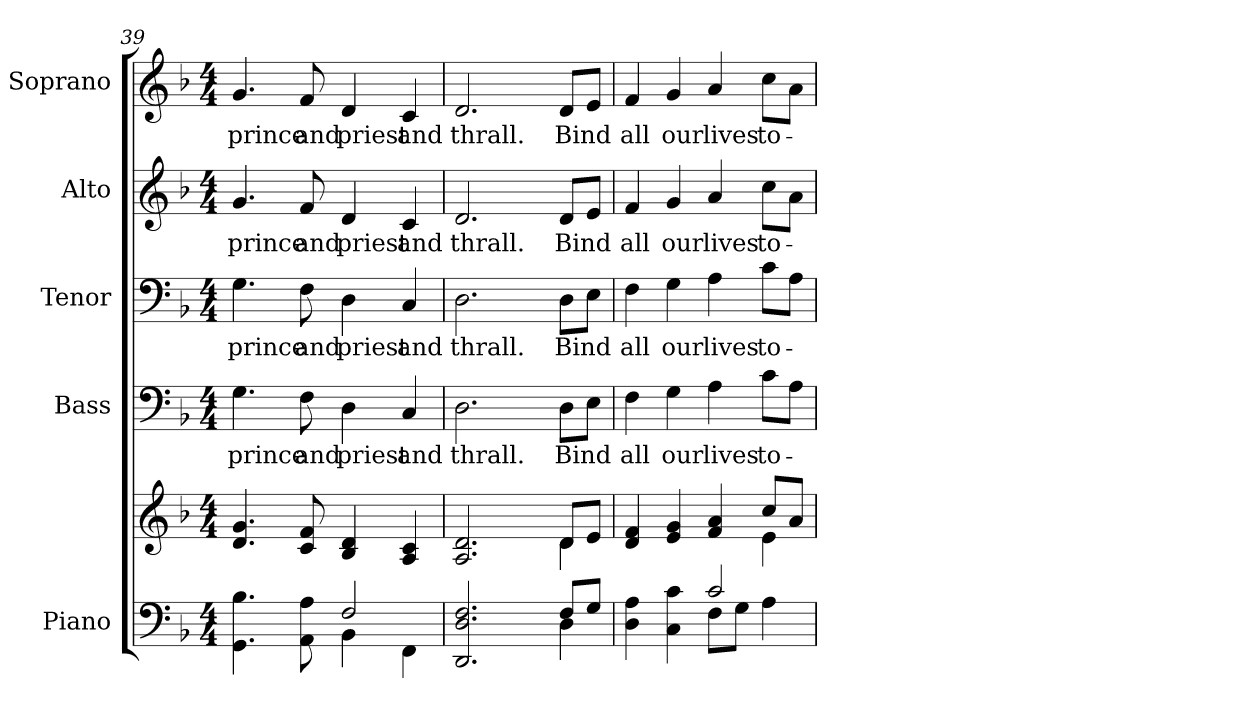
**kern	**kern	**kern	**text	**kern	**text	**kern	**text	**kern	**text
*part5	*part5	*part4	*part4	*part3	*part3	*part2	*part2	*part1	*part1
*staff6	*staff5	*staff4	*staff4	*staff3	*staff3	*staff2	*staff2	*staff1	*staff1
*I"Piano	*	*I"Bass	*	*I"Tenor	*	*I"Alto	*	*I"Soprano	*
*I'Pno.	*	*I'B.	*	*I'T.	*	*I'A.	*	*I'S.	*
!!LO:LB:g=z
*clefF4	*clefG2	*clefF4	*	*clefF4	*	*clefG2	*	*clefG2	*
*k[b-]	*k[b-]	*k[b-]	*	*k[b-]	*	*k[b-]	*	*k[b-]	*
*F:	*F:	*F:	*	*F:	*	*F:	*	*F:	*
*M4/4	*M4/4	*M4/4	*	*M4/4	*	*M4/4	*	*M4/4	*
=39	=39	=39	=39	=39	=39	=39	=39	=39	=39
*^	*	*	*	*	*	*	*	*	*
!	!	!	!	!LO:LY:b:color=#000000	!	!	!	!	!	!
!	!	!	!	!	!	!LO:LY:b:color=#000000	!	!	!	!
!	!	!	!	!	!	!	!	!LO:LY:b:color=#000000	!	!
!	!	!	!	!	!	!	!	!	!	!LO:LY:b:color=#000000
4.GGi\ 4.B-i	2ryy	4.di/ 4.gi	4.Gi\	prince	4.Gi\	prince	4.gi/	prince	4.gi/	prince
!	!	!	!	!LO:LY:b:color=#000000	!	!	!	!	!	!
!	!	!	!	!	!	!LO:LY:b:color=#000000	!	!	!	!
!	!	!	!	!	!	!	!	!LO:LY:b:color=#000000	!	!
!	!	!	!	!	!	!	!	!	!	!LO:LY:b:color=#000000
8AAi\ 8Ai	.	8ci/ 8fi	8Fi\	and	8Fi\	and	8fi/	and	8fi/	and
!	!	!	!	!LO:LY:b:color=#000000	!	!	!	!	!	!
!	!	!	!	!	!	!LO:LY:b:color=#000000	!	!	!	!
!	!	!	!	!	!	!	!	!LO:LY:b:color=#000000	!	!
!	!	!	!	!	!	!	!	!	!	!LO:LY:b:color=#000000
2Fi/	4BB-i\	4B-i/ 4di	4Di\	priest	4Di\	priest	4di/	priest	4di/	priest
!	!	!	!	!LO:LY:b:color=#000000	!	!	!	!	!	!
!	!	!	!	!	!	!LO:LY:b:color=#000000	!	!	!	!
!	!	!	!	!	!	!	!	!LO:LY:b:color=#000000	!	!
!	!	!	!	!	!	!	!	!	!	!LO:LY:b:color=#000000
.	4FFi\	4Ai/ 4ci	4Ci/	and	4Ci/	and	4ci/	and	4ci/	and
=40	=40	=40	=40	=40	=40	=40	=40	=40	=40	=40
*	*	*^	*	*	*	*	*	*	*	*
!	!	!	!	!	!LO:LY:b:color=#000000	!	!	!	!	!	!
!	!	!	!	!	!	!	!LO:LY:b:color=#000000	!	!	!	!
!	!	!	!	!	!	!	!	!	!LO:LY:b:color=#000000	!	!
!	!	!	!	!	!	!	!	!	!	!	!LO:LY:b:color=#000000
2.DDi/ 2.Di 2.Fi	2ryy	2.Ai/ 2.di	2ryy	2.Di\	thrall.	2.Di\	thrall.	2.di/	thrall.	2.di/	thrall.
.	4ryy	.	4ryy	.	.	.	.	.	.	.	.
!	!	!	!	!	!LO:LY:b:color=#000000	!	!	!	!	!	!
!	!	!	!	!	!	!	!LO:LY:b:color=#000000	!	!	!	!
!	!	!	!	!	!	!	!	!	!LO:LY:b:color=#000000	!	!
!	!	!	!	!	!	!	!	!	!	!	!LO:LY:b:color=#000000
8Fi/L	4Di\	8di/L	4di\	8Di\L	Bind	8Di\L	Bind	8di/L	Bind	8di/L	Bind
8Gi/J	.	8ei/J	.	8Ei\J	.	8Ei\J	.	8ei/J	.	8ei/J	.
=41	=41	=41	=41	=41	=41	=41	=41	=41	=41	=41	=41
!	!	!	!	!	!LO:LY:b:color=#000000	!	!	!	!	!	!
!	!	!	!	!	!	!	!LO:LY:b:color=#000000	!	!	!	!
!	!	!	!	!	!	!	!	!	!LO:LY:b:color=#000000	!	!
!	!	!	!	!	!	!	!	!	!	!	!LO:LY:b:color=#000000
4Di\ 4Ai	2ryy	4di/ 4fi	2ryy	4Fi\	all	4Fi\	all	4fi/	all	4fi/	all
!	!	!	!	!	!LO:LY:b:color=#000000	!	!	!	!	!	!
!	!	!	!	!	!	!	!LO:LY:b:color=#000000	!	!	!	!
!	!	!	!	!	!	!	!	!	!LO:LY:b:color=#000000	!	!
!	!	!	!	!	!	!	!	!	!	!	!LO:LY:b:color=#000000
4Ci\ 4ci	.	4ei/ 4gi	.	4Gi\	our	4Gi\	our	4gi/	our	4gi/	our
!	!	!	!	!	!LO:LY:b:color=#000000	!	!	!	!	!	!
!	!	!	!	!	!	!	!LO:LY:b:color=#000000	!	!	!	!
!	!	!	!	!	!	!	!	!	!LO:LY:b:color=#000000	!	!
!	!	!	!	!	!	!	!	!	!	!	!LO:LY:b:color=#000000
2ci/	8Fi\L	4fi/ 4ai	4ryy	4Ai\	lives	4Ai\	lives	4ai/	lives	4ai/	lives
.	8Gi\J	.	.	.	.	.	.	.	.	.	.
!	!	!	!	!	!LO:LY:b:color=#000000	!	!	!	!	!	!
!	!	!	!	!	!	!	!LO:LY:b:color=#000000	!	!	!	!
!	!	!	!	!	!	!	!	!	!LO:LY:b:color=#000000	!	!
!	!	!	!	!	!	!	!	!	!	!	!LO:LY:b:color=#000000
.	4Ai\	8cci/L	4ei\	8ci\L	to-	8ci\L	to-	8cci\L	to-	8cci\L	to-
.	.	8ai/J	.	8Ai\J	.	8Ai\J	.	8ai\J	.	8ai\J	.
*v	*v	*	*	*	*	*	*	*	*	*	*
*	*v	*v	*	*	*	*	*	*	*	*
=	=	=	=	=	=	=	=	=	=
*-	*-	*-	*-	*-	*-	*-	*-	*-	*-
